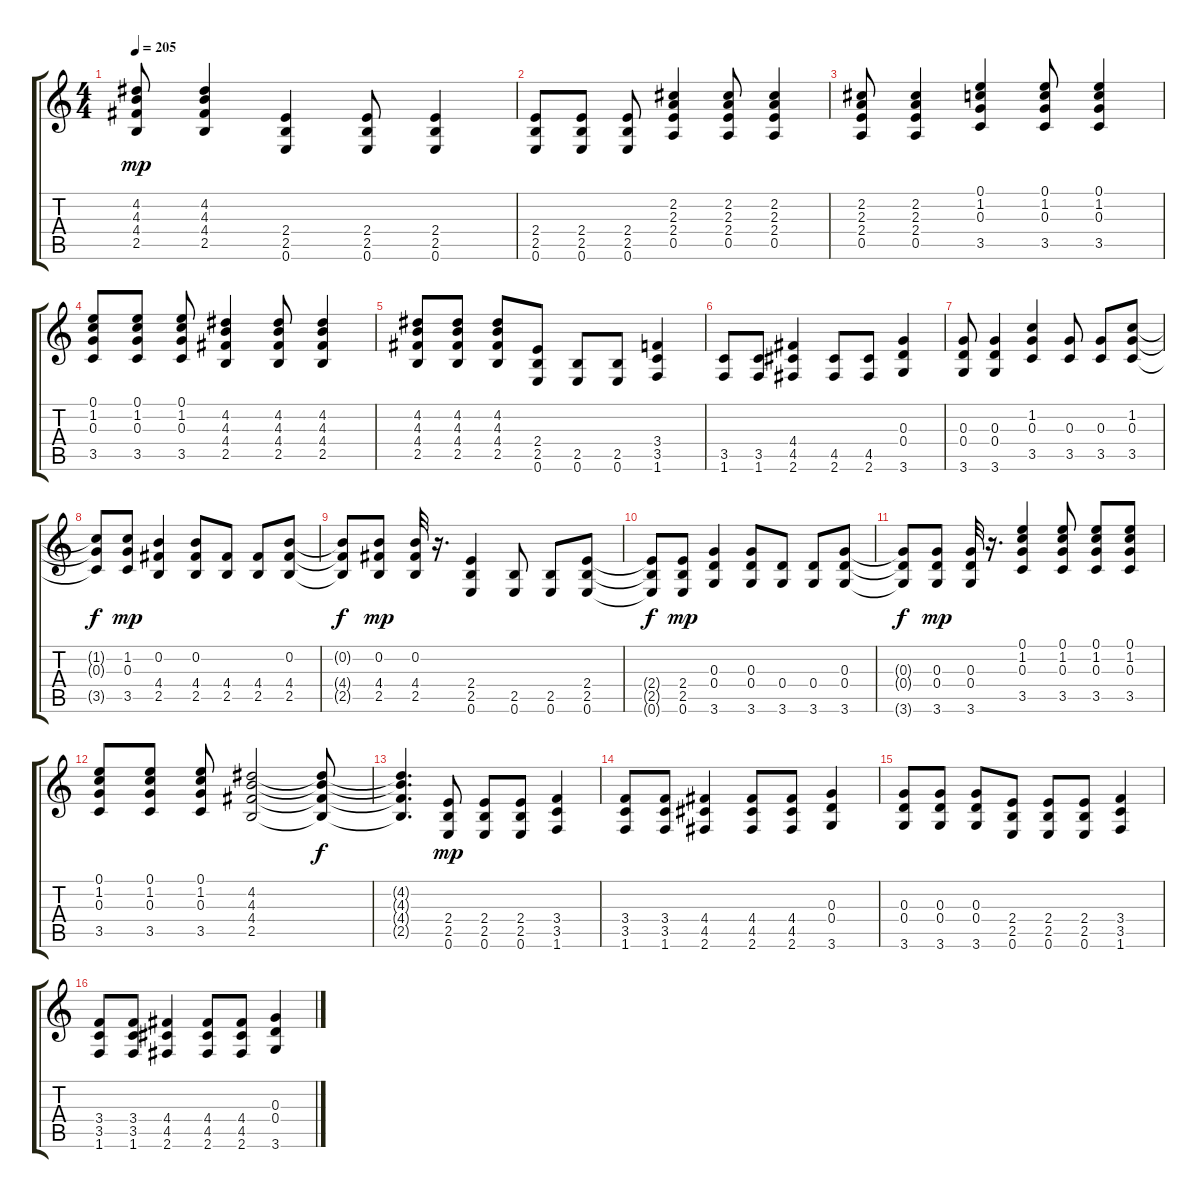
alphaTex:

\track "" {instrument distortionguitar}
\staff {score tabs}
\tuning (E4 B3 G3 D3 A2 E2) {hide}
\ts (4 4)
\tempo 205
\clef g2
\ks c
(4.2 4.3 4.4 2.5).8{dy mp} (4.2 4.3 4.4 2.5).4 (2.4 2.5 0.6).4 (2.4 2.5 0.6).8 (2.4 2.5 0.6).4 |
(2.4 2.5 0.6).8 (2.4 2.5 0.6).8 (2.4 2.5 0.6).8 (2.2 2.3 2.4 0.5).4 (2.2 2.3 2.4 0.5).8 (2.2 2.3 2.4 0.5).4 |
(2.2 2.3 2.4 0.5).8 (2.2 2.3 2.4 0.5).4 (0.1 1.2 0.3 3.5).4 (0.1 1.2 0.3 3.5).8 (0.1 1.2 0.3 3.5).4 |
(0.1 1.2 0.3 3.5).8 (0.1 1.2 0.3 3.5).8 (0.1 1.2 0.3 3.5).8 (4.2 4.3 4.4 2.5).4 (4.2 4.3 4.4 2.5).8 (4.2 4.3 4.4 2.5).4 |
(4.2 4.3 4.4 2.5).8 (4.2 4.3 4.4 2.5).8 (4.2 4.3 4.4 2.5).8 (2.4 2.5 0.6).8 (2.5 0.6).8 (2.5 0.6).8 (3.4 3.5 1.6).4 |
(3.5 1.6).8 (3.5 1.6).8 (4.4 4.5 2.6).4 (4.5 2.6).8 (4.5 2.6).8 (0.3 0.4 3.6).4 |
(0.3 0.4 3.6).8 (0.3 0.4 3.6).4 (1.2 0.3 3.5).4 (0.3 3.5).8 (0.3 3.5).8 (1.2 0.3 3.5).8 |
(1.2{t} 0.3{t} 3.5{t}).8{dy f} (1.2 0.3 3.5).8{dy mp} (0.2 4.4 2.5).4 (0.2 4.4 2.5).8 (4.4 2.5).8 (4.4 2.5).8 (0.2 4.4 2.5).8 |
(0.2{t} 4.4{t} 2.5{t}).8{dy f} (0.2 4.4 2.5).8{dy mp} (0.2 4.4 2.5).32 r.16{d} (2.4 2.5 0.6).4 (2.5 0.6).8 (2.5 0.6).8 (2.4 2.5 0.6).8 |
(2.4{t} 2.5{t} 0.6{t}).8{dy f} (2.4 2.5 0.6).8{dy mp} (0.3 0.4 3.6).4 (0.3 0.4 3.6).8 (0.4 3.6).8 (0.4 3.6).8 (0.3 0.4 3.6).8 |
(0.3{t} 0.4{t} 3.6{t}).8{dy f} (0.3 0.4 3.6).8{dy mp} (0.3 0.4 3.6).32 r.16{d} (0.1 1.2 0.3 3.5).4 (0.1 1.2 0.3 3.5).8 (0.1 1.2 0.3 3.5).8 (0.1 1.2 0.3 3.5).8 |
(0.1 1.2 0.3 3.5).8 (0.1 1.2 0.3 3.5).8 (0.1 1.2 0.3 3.5).8 (4.2 4.3 4.4 2.5).2 (4.2{t} 4.3{t} 4.4{t} 2.5{t}).8{dy f} |
(4.2{t} 4.3{t} 4.4{t} 2.5{t}).4{d} (2.4 2.5 0.6).8{dy mp} (2.4 2.5 0.6).8 (2.4 2.5 0.6).8 (3.4 3.5 1.6).4 |
(3.4 3.5 1.6).8 (3.4 3.5 1.6).8 (4.4 4.5 2.6).4 (4.4 4.5 2.6).8 (4.4 4.5 2.6).8 (0.3 0.4 3.6).4 |
(0.3 0.4 3.6).8 (0.3 0.4 3.6).8 (0.3 0.4 3.6).8 (2.4 2.5 0.6).8 (2.4 2.5 0.6).8 (2.4 2.5 0.6).8 (3.4 3.5 1.6).4 |
(3.4 3.5 1.6).8 (3.4 3.5 1.6).8 (4.4 4.5 2.6).4 (4.4 4.5 2.6).8 (4.4 4.5 2.6).8 (0.3 0.4 3.6).4
